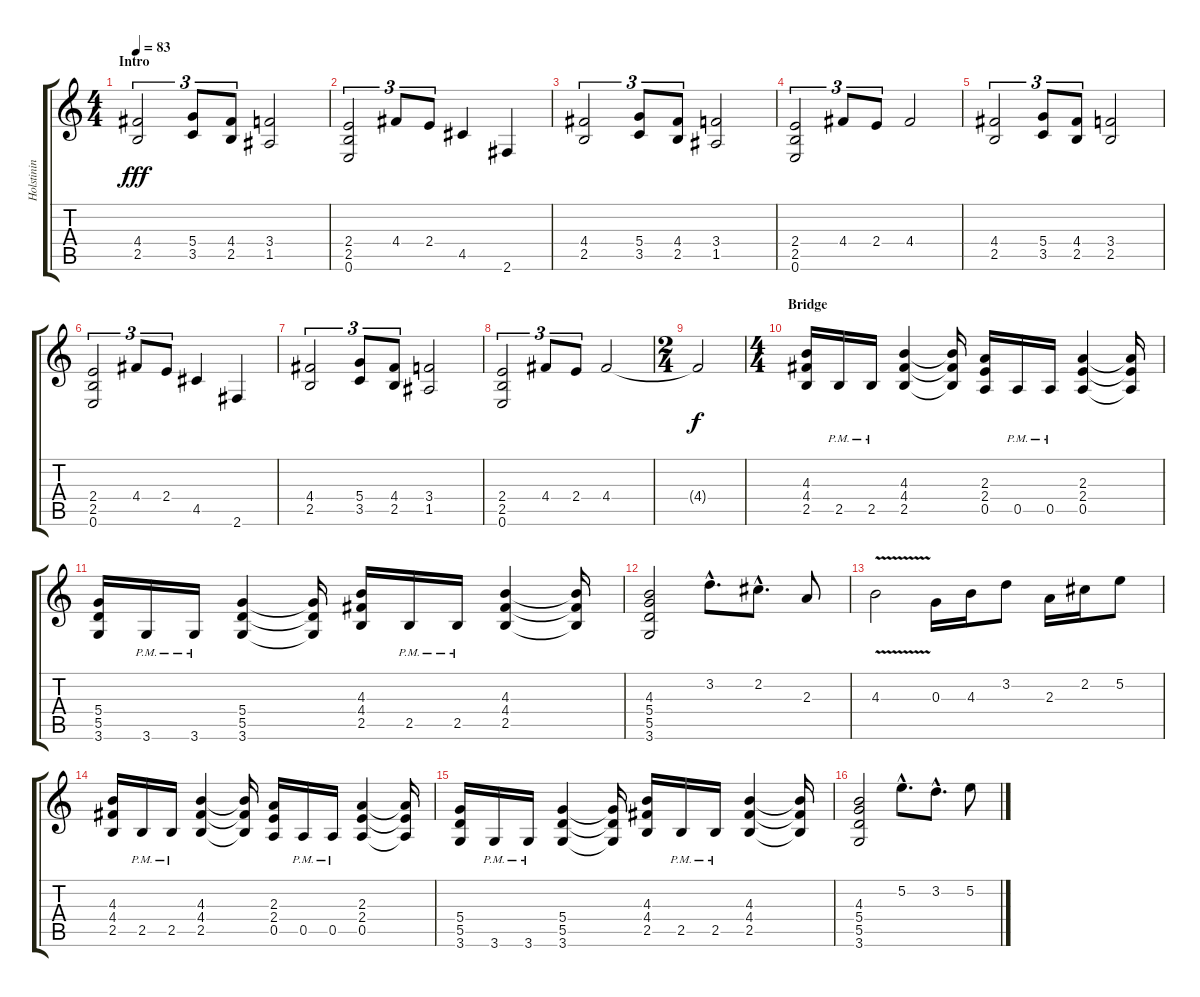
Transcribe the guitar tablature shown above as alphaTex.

\track ("Holstinin" "Holstinin") {instrument distortionguitar}
\staff {score tabs}
\tuning (E4 B3 G3 D3 A2 E2) {hide}
\ts (4 4)
\section ("" "Intro")
\tempo 83
\clef g2
\ks c
(4.4 2.5).2{tu (3 2) dy fff volume 16 instrument distortionguitar} (5.4 3.5).8{tu (3 2)} (4.4 2.5).8{tu (3 2)} (3.4 1.5).2 |
(2.4 2.5 0.6).2{tu (3 2)} 4.4.8{tu (3 2)} 2.4.8{tu (3 2)} 4.5.4 2.6.4 |
(4.4 2.5).2{tu (3 2)} (5.4 3.5).8{tu (3 2)} (4.4 2.5).8{tu (3 2)} (3.4 1.5).2 |
(2.4 2.5 0.6).2{tu (3 2)} 4.4.8{tu (3 2)} 2.4.8{tu (3 2)} 4.4.2 |
(4.4 2.5).2{tu (3 2) balance 7} (5.4 3.5).8{tu (3 2)} (4.4 2.5).8{tu (3 2)} (3.4 2.5).2 |
(2.4 2.5 0.6).2{tu (3 2)} 4.4.8{tu (3 2)} 2.4.8{tu (3 2)} 4.5.4 2.6.4 |
(4.4 2.5).2{tu (3 2)} (5.4 3.5).8{tu (3 2)} (4.4 2.5).8{tu (3 2)} (3.4 1.5).2 |
(2.4 2.5 0.6).2{tu (3 2)} 4.4.8{tu (3 2)} 2.4.8{tu (3 2)} 4.4.2 |
\ts (2 4)
4.4{t}.2{dy f} |
\ts (4 4)
\section ("" "Bridge")
(4.3 4.4 2.5).16{balance 8} 2.5{pm}.16 2.5{pm}.16 (4.3 4.4 2.5).4 (4.3{t} 4.4{t} 2.5{t}).16 (2.3 2.4 0.5).16 0.5{pm}.16 0.5{pm}.16 (2.3 2.4 0.5).4 (2.3{t} 2.4{t} 0.5{t}).16 |
(5.4 5.5 3.6).16 3.6{pm}.16 3.6{pm}.16 (5.4 5.5 3.6).4 (5.4{t} 5.5{t} 3.6{t}).16 (4.3 4.4 2.5).16 2.5{pm}.16 2.5{pm}.16 (4.3 4.4 2.5).4 (4.3{t} 4.4{t} 2.5{t}).16 |
(4.3 5.4 5.5 3.6).2 3.2{hac}.8{d} 2.2{hac}.8{d} 2.3.8 |
4.3{v}.2 0.3.16 4.3.16 3.2.8 2.3.16 2.2.16 5.2.8 |
(4.3 4.4 2.5).16 2.5{pm}.16 2.5{pm}.16 (4.3 4.4 2.5).4 (4.3{t} 4.4{t} 2.5{t}).16 (2.3 2.4 0.5).16 0.5{pm}.16 0.5{pm}.16 (2.3 2.4 0.5).4 (2.3{t} 2.4{t} 0.5{t}).16 |
(5.4 5.5 3.6).16 3.6{pm}.16 3.6{pm}.16 (5.4 5.5 3.6).4 (5.4{t} 5.5{t} 3.6{t}).16 (4.3 4.4 2.5).16 2.5{pm}.16 2.5{pm}.16 (4.3 4.4 2.5).4 (4.3{t} 4.4{t} 2.5{t}).16 |
(4.3 5.4 5.5 3.6).2 5.2{hac}.8{d} 3.2{hac}.8{d} 5.2.8
